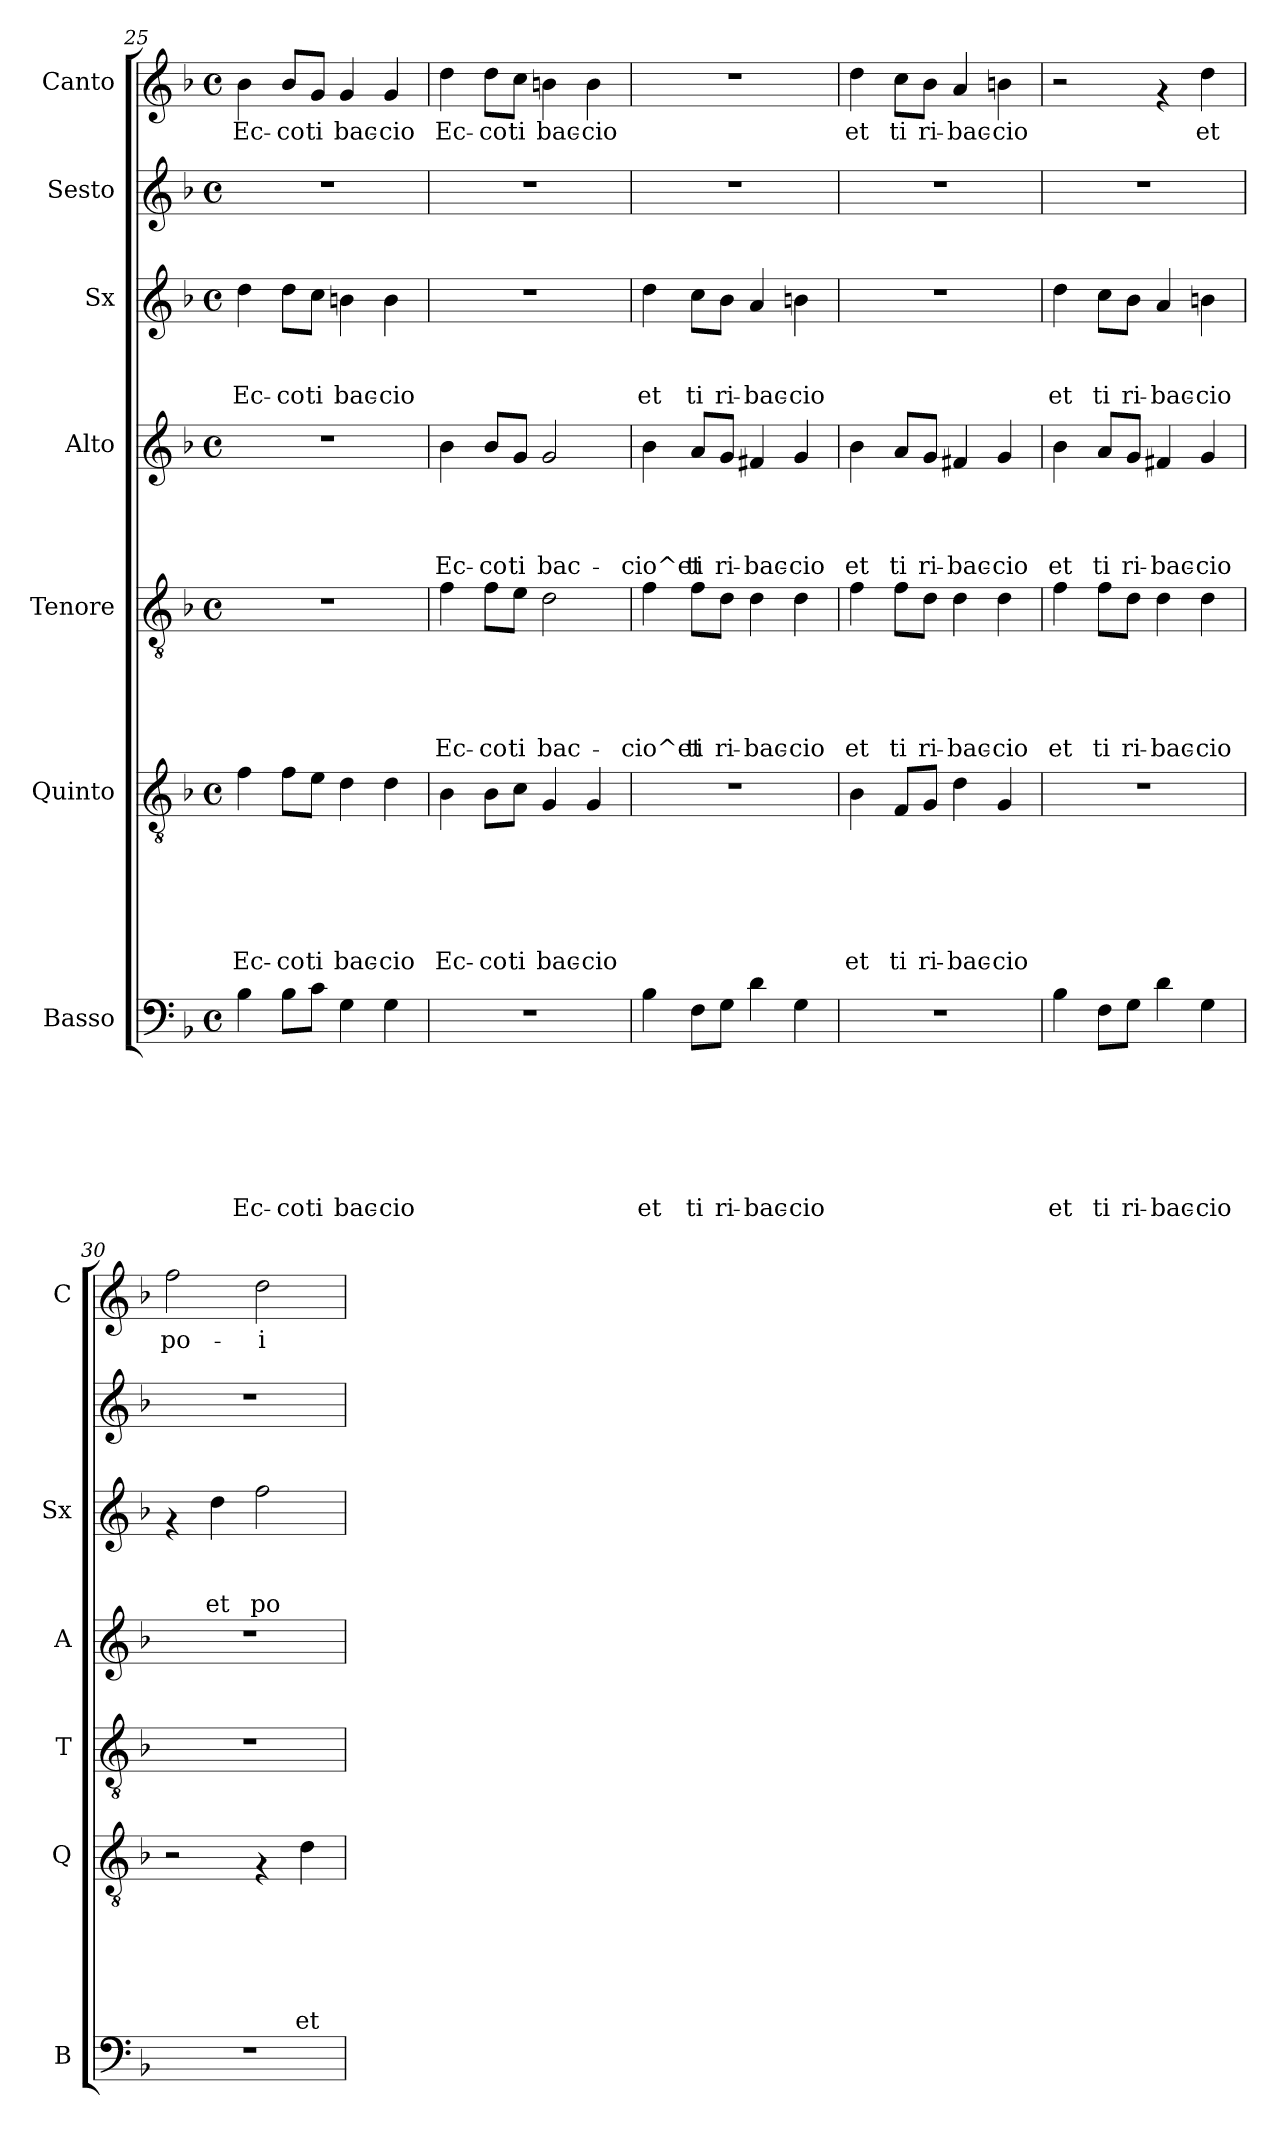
**kern	**text	**text	**text	**text	**text	**text	**text	**kern	**text	**text	**text	**text	**text	**text	**kern	**text	**text	**text	**text	**text	**kern	**text	**text	**text	**text	**kern	**text	**text	**text	**kern	**kern	**text
*part7	*part7	*part7	*part7	*part7	*part7	*part7	*part7	*part6	*part6	*part6	*part6	*part6	*part6	*part6	*part5	*part5	*part5	*part5	*part5	*part5	*part4	*part4	*part4	*part4	*part4	*part3	*part3	*part3	*part3	*part2	*part1	*part1
*staff7	*staff7	*staff7	*staff7	*staff7	*staff7	*staff7	*staff7	*staff6	*staff6	*staff6	*staff6	*staff6	*staff6	*staff6	*staff5	*staff5	*staff5	*staff5	*staff5	*staff5	*staff4	*staff4	*staff4	*staff4	*staff4	*staff3	*staff3	*staff3	*staff3	*staff2	*staff1	*staff1
*I"Basso	*	*	*	*	*	*	*	*I"Quinto	*	*	*	*	*	*	*I"Tenore	*	*	*	*	*	*I"Alto	*	*	*	*	*I"Sx	*	*	*	*I"Sesto	*I"Canto	*
*I'B	*	*	*	*	*	*	*	*I'Q	*	*	*	*	*	*	*I'T	*	*	*	*	*	*I'A	*	*	*	*	*I'Sx	*	*	*	*	*I'C	*
*clefF4	*	*	*	*	*	*	*	*clefGv2	*	*	*	*	*	*	*clefGv2	*	*	*	*	*	*clefG2	*	*	*	*	*clefG2	*	*	*	*clefG2	*clefG2	*
*k[b-]	*	*	*	*	*	*	*	*k[b-]	*	*	*	*	*	*	*k[b-]	*	*	*	*	*	*k[b-]	*	*	*	*	*k[b-]	*	*	*	*k[b-]	*k[b-]	*
*F:	*	*	*	*	*	*	*	*F:	*	*	*	*	*	*	*F:	*	*	*	*	*	*F:	*	*	*	*	*F:	*	*	*	*F:	*F:	*
*M4/4	*	*	*	*	*	*	*	*M4/4	*	*	*	*	*	*	*M4/4	*	*	*	*	*	*M4/4	*	*	*	*	*M4/4	*	*	*	*M4/4	*M4/4	*
*met(c)	*	*	*	*	*	*	*	*met(c)	*	*	*	*	*	*	*met(c)	*	*	*	*	*	*met(c)	*	*	*	*	*met(c)	*	*	*	*met(c)	*met(c)	*
=25	=25	=25	=25	=25	=25	=25	=25	=25	=25	=25	=25	=25	=25	=25	=25	=25	=25	=25	=25	=25	=25	=25	=25	=25	=25	=25	=25	=25	=25	=25	=25	=25
!	!	!	!	!	!	!	!LO:LY:b	!	!	!	!	!	!	!LO:LY:b	!	!	!	!	!	!	!	!	!	!	!	!	!	!	!LO:LY:b	!	!	!LO:LY:b
4B-\	.	.	.	.	.	.	Ec-	4f\	.	.	.	.	.	Ec-	1r	.	.	.	.	.	1r	.	.	.	.	4dd\	.	.	Ec-	1r	4b-\	Ec-
!	!	!	!	!	!	!	!LO:LY:b	!	!	!	!	!	!	!LO:LY:b	!	!	!	!	!	!	!	!	!	!	!	!	!	!	!LO:LY:b	!	!	!LO:LY:b
8B-\L	.	.	.	.	.	.	-co	8f\L	.	.	.	.	.	-co	.	.	.	.	.	.	.	.	.	.	.	8dd\L	.	.	-co	.	8b-/L	-co
!	!	!	!	!	!	!	!LO:LY:b	!	!	!	!	!	!	!LO:LY:b	!	!	!	!	!	!	!	!	!	!	!	!	!	!	!LO:LY:b	!	!	!LO:LY:b
8c\J	.	.	.	.	.	.	ti	8e\J	.	.	.	.	.	ti	.	.	.	.	.	.	.	.	.	.	.	8cc\J	.	.	ti	.	8g/J	ti
!	!	!	!	!	!	!	!LO:LY:b	!	!	!	!	!	!	!LO:LY:b	!	!	!	!	!	!	!	!	!	!	!	!	!	!	!LO:LY:b	!	!	!LO:LY:b
4G\	.	.	.	.	.	.	bac-	4d\	.	.	.	.	.	bac-	.	.	.	.	.	.	.	.	.	.	.	4bn\	.	.	bac-	.	4g/	bac-
!	!	!	!	!	!	!	!LO:LY:b	!	!	!	!	!	!	!LO:LY:b	!	!	!	!	!	!	!	!	!	!	!	!	!	!	!LO:LY:b	!	!	!LO:LY:b
4G\	.	.	.	.	.	.	-cio	4d\	.	.	.	.	.	-cio	.	.	.	.	.	.	.	.	.	.	.	4b\	.	.	-cio	.	4g/	-cio
=26	=26	=26	=26	=26	=26	=26	=26	=26	=26	=26	=26	=26	=26	=26	=26	=26	=26	=26	=26	=26	=26	=26	=26	=26	=26	=26	=26	=26	=26	=26	=26	=26
!	!	!	!	!	!	!	!	!	!	!	!	!	!	!LO:LY:b	!	!	!	!	!	!LO:LY:b	!	!	!	!	!LO:LY:b	!	!	!	!	!	!	!LO:LY:b
1r	.	.	.	.	.	.	.	4B-\	.	.	.	.	.	Ec-	4f\	.	.	.	.	Ec-	4b-\	.	.	.	Ec-	1r	.	.	.	1r	4dd\	Ec-
!	!	!	!	!	!	!	!	!	!	!	!	!	!	!LO:LY:b	!	!	!	!	!	!LO:LY:b	!	!	!	!	!LO:LY:b	!	!	!	!	!	!	!LO:LY:b
.	.	.	.	.	.	.	.	8B-\L	.	.	.	.	.	-co	8f\L	.	.	.	.	-co	8b-/L	.	.	.	-co	.	.	.	.	.	8dd\L	-co
!	!	!	!	!	!	!	!	!	!	!	!	!	!	!LO:LY:b	!	!	!	!	!	!LO:LY:b	!	!	!	!	!LO:LY:b	!	!	!	!	!	!	!LO:LY:b
.	.	.	.	.	.	.	.	8c\J	.	.	.	.	.	ti	8e\J	.	.	.	.	ti	8g/J	.	.	.	ti	.	.	.	.	.	8cc\J	ti
!	!	!	!	!	!	!	!	!	!	!	!	!	!	!LO:LY:b	!	!	!	!	!	!LO:LY:b	!	!	!	!	!LO:LY:b	!	!	!	!	!	!	!LO:LY:b
.	.	.	.	.	.	.	.	4G/	.	.	.	.	.	bac-	2d\	.	.	.	.	bac-	2g/	.	.	.	bac-	.	.	.	.	.	4bn\	bac-
!	!	!	!	!	!	!	!	!	!	!	!	!	!	!LO:LY:b	!	!	!	!	!	!	!	!	!	!	!	!	!	!	!	!	!	!LO:LY:b
.	.	.	.	.	.	.	.	4G/	.	.	.	.	.	-cio	.	.	.	.	.	.	.	.	.	.	.	.	.	.	.	.	4b\	-cio
=27	=27	=27	=27	=27	=27	=27	=27	=27	=27	=27	=27	=27	=27	=27	=27	=27	=27	=27	=27	=27	=27	=27	=27	=27	=27	=27	=27	=27	=27	=27	=27	=27
!	!	!	!	!	!	!	!LO:LY:b	!	!	!	!	!	!	!	!	!	!	!	!	!LO:LY:b	!	!	!	!	!LO:LY:b	!	!	!	!LO:LY:b	!	!	!
4B-\	.	.	.	.	.	.	et	1r	.	.	.	.	.	.	4f\	.	.	.	.	-cio^et	4b-\	.	.	.	-cio^et	4dd\	.	.	et	1r	1r	.
!	!	!	!	!	!	!	!LO:LY:b	!	!	!	!	!	!	!	!	!	!	!	!	!LO:LY:b	!	!	!	!	!LO:LY:b	!	!	!	!LO:LY:b	!	!	!
8F\L	.	.	.	.	.	.	ti	.	.	.	.	.	.	.	8f\L	.	.	.	.	ti	8a/L	.	.	.	ti	8cc\L	.	.	ti	.	.	.
!	!	!	!	!	!	!	!LO:LY:b	!	!	!	!	!	!	!	!	!	!	!	!	!LO:LY:b	!	!	!	!	!LO:LY:b	!	!	!	!LO:LY:b	!	!	!
8G\J	.	.	.	.	.	.	ri-	.	.	.	.	.	.	.	8d\J	.	.	.	.	ri-	8g/J	.	.	.	ri-	8b-\J	.	.	ri-	.	.	.
!	!	!	!	!	!	!	!LO:LY:b	!	!	!	!	!	!	!	!	!	!	!	!	!LO:LY:b	!	!	!	!	!LO:LY:b	!	!	!	!LO:LY:b	!	!	!
4d\	.	.	.	.	.	.	-bac-	.	.	.	.	.	.	.	4d\	.	.	.	.	-bac-	4f#X/	.	.	.	-bac-	4a/	.	.	-bac-	.	.	.
!	!	!	!	!	!	!	!LO:LY:b	!	!	!	!	!	!	!	!	!	!	!	!	!LO:LY:b	!	!	!	!	!LO:LY:b	!	!	!	!LO:LY:b	!	!	!
4G\	.	.	.	.	.	.	-cio	.	.	.	.	.	.	.	4d\	.	.	.	.	-cio	4g/	.	.	.	-cio	4bn\	.	.	-cio	.	.	.
=28	=28	=28	=28	=28	=28	=28	=28	=28	=28	=28	=28	=28	=28	=28	=28	=28	=28	=28	=28	=28	=28	=28	=28	=28	=28	=28	=28	=28	=28	=28	=28	=28
!	!	!	!	!	!	!	!	!	!	!	!	!	!	!LO:LY:b	!	!	!	!	!	!LO:LY:b	!	!	!	!	!LO:LY:b	!	!	!	!	!	!	!LO:LY:b
1r	.	.	.	.	.	.	.	4B-\	.	.	.	.	.	et	4f\	.	.	.	.	et	4b-\	.	.	.	et	1r	.	.	.	1r	4dd\	et
!	!	!	!	!	!	!	!	!	!	!	!	!	!	!LO:LY:b	!	!	!	!	!	!LO:LY:b	!	!	!	!	!LO:LY:b	!	!	!	!	!	!	!LO:LY:b
.	.	.	.	.	.	.	.	8F/L	.	.	.	.	.	ti	8f\L	.	.	.	.	ti	8a/L	.	.	.	ti	.	.	.	.	.	8cc\L	ti
!	!	!	!	!	!	!	!	!	!	!	!	!	!	!LO:LY:b	!	!	!	!	!	!LO:LY:b	!	!	!	!	!LO:LY:b	!	!	!	!	!	!	!LO:LY:b
.	.	.	.	.	.	.	.	8G/J	.	.	.	.	.	ri-	8d\J	.	.	.	.	ri-	8g/J	.	.	.	ri-	.	.	.	.	.	8b-\J	ri-
!	!	!	!	!	!	!	!	!	!	!	!	!	!	!LO:LY:b	!	!	!	!	!	!LO:LY:b	!	!	!	!	!LO:LY:b	!	!	!	!	!	!	!LO:LY:b
.	.	.	.	.	.	.	.	4d\	.	.	.	.	.	-bac-	4d\	.	.	.	.	-bac-	4f#X/	.	.	.	-bac-	.	.	.	.	.	4a/	-bac-
!	!	!	!	!	!	!	!	!	!	!	!	!	!	!LO:LY:b	!	!	!	!	!	!LO:LY:b	!	!	!	!	!LO:LY:b	!	!	!	!	!	!	!LO:LY:b
.	.	.	.	.	.	.	.	4G/	.	.	.	.	.	-cio	4d\	.	.	.	.	-cio	4g/	.	.	.	-cio	.	.	.	.	.	4bn\	-cio
!!LO:LB:g=z
=29	=29	=29	=29	=29	=29	=29	=29	=29	=29	=29	=29	=29	=29	=29	=29	=29	=29	=29	=29	=29	=29	=29	=29	=29	=29	=29	=29	=29	=29	=29	=29	=29
!	!	!	!	!	!	!	!LO:LY:b	!	!	!	!	!	!	!	!	!	!	!	!	!LO:LY:b	!	!	!	!	!LO:LY:b	!	!	!	!LO:LY:b	!	!	!
4B-\	.	.	.	.	.	.	et	1r	.	.	.	.	.	.	4f\	.	.	.	.	et	4b-\	.	.	.	et	4dd\	.	.	et	1r	2r	.
!	!	!	!	!	!	!	!LO:LY:b	!	!	!	!	!	!	!	!	!	!	!	!	!LO:LY:b	!	!	!	!	!LO:LY:b	!	!	!	!LO:LY:b	!	!	!
8F\L	.	.	.	.	.	.	ti	.	.	.	.	.	.	.	8f\L	.	.	.	.	ti	8a/L	.	.	.	ti	8cc\L	.	.	ti	.	.	.
!	!	!	!	!	!	!	!LO:LY:b	!	!	!	!	!	!	!	!	!	!	!	!	!LO:LY:b	!	!	!	!	!LO:LY:b	!	!	!	!LO:LY:b	!	!	!
8G\J	.	.	.	.	.	.	ri-	.	.	.	.	.	.	.	8d\J	.	.	.	.	ri-	8g/J	.	.	.	ri-	8b-\J	.	.	ri-	.	.	.
!	!	!	!	!	!	!	!LO:LY:b	!	!	!	!	!	!	!	!	!	!	!	!	!LO:LY:b	!	!	!	!	!LO:LY:b	!	!	!	!LO:LY:b	!	!	!
4d\	.	.	.	.	.	.	-bac-	.	.	.	.	.	.	.	4d\	.	.	.	.	-bac-	4f#X/	.	.	.	-bac-	4a/	.	.	-bac-	.	4rf	.
!	!	!	!	!	!	!	!LO:LY:b	!	!	!	!	!	!	!	!	!	!	!	!	!LO:LY:b	!	!	!	!	!LO:LY:b	!	!	!	!LO:LY:b	!	!	!LO:LY:b
4G\	.	.	.	.	.	.	-cio	.	.	.	.	.	.	.	4d\	.	.	.	.	-cio	4g/	.	.	.	-cio	4bn\	.	.	-cio	.	4dd\	et
=30	=30	=30	=30	=30	=30	=30	=30	=30	=30	=30	=30	=30	=30	=30	=30	=30	=30	=30	=30	=30	=30	=30	=30	=30	=30	=30	=30	=30	=30	=30	=30	=30
!	!	!	!	!	!	!	!	!	!	!	!	!	!	!	!	!	!	!	!	!	!	!	!	!	!	!	!	!	!	!	!	!LO:LY:b
1r	.	.	.	.	.	.	.	2r	.	.	.	.	.	.	1r	.	.	.	.	.	1r	.	.	.	.	4rf	.	.	.	1r	2ff\	po-
!	!	!	!	!	!	!	!	!	!	!	!	!	!	!	!	!	!	!	!	!	!	!	!	!	!	!	!	!	!LO:LY:b	!	!	!
.	.	.	.	.	.	.	.	.	.	.	.	.	.	.	.	.	.	.	.	.	.	.	.	.	.	4dd\	.	.	et	.	.	.
!	!	!	!	!	!	!	!	!	!	!	!	!	!	!	!	!	!	!	!	!	!	!	!	!	!	!	!	!	!LO:LY:b	!	!	!LO:LY:b
.	.	.	.	.	.	.	.	4rF	.	.	.	.	.	.	.	.	.	.	.	.	.	.	.	.	.	2ff\	.	.	po-	.	2dd\	-i
!	!	!	!	!	!	!	!	!	!	!	!	!	!	!LO:LY:b	!	!	!	!	!	!	!	!	!	!	!	!	!	!	!	!	!	!
.	.	.	.	.	.	.	.	4d\	.	.	.	.	.	et	.	.	.	.	.	.	.	.	.	.	.	.	.	.	.	.	.	.
=	=	=	=	=	=	=	=	=	=	=	=	=	=	=	=	=	=	=	=	=	=	=	=	=	=	=	=	=	=	=	=	=
*-	*-	*-	*-	*-	*-	*-	*-	*-	*-	*-	*-	*-	*-	*-	*-	*-	*-	*-	*-	*-	*-	*-	*-	*-	*-	*-	*-	*-	*-	*-	*-	*-
